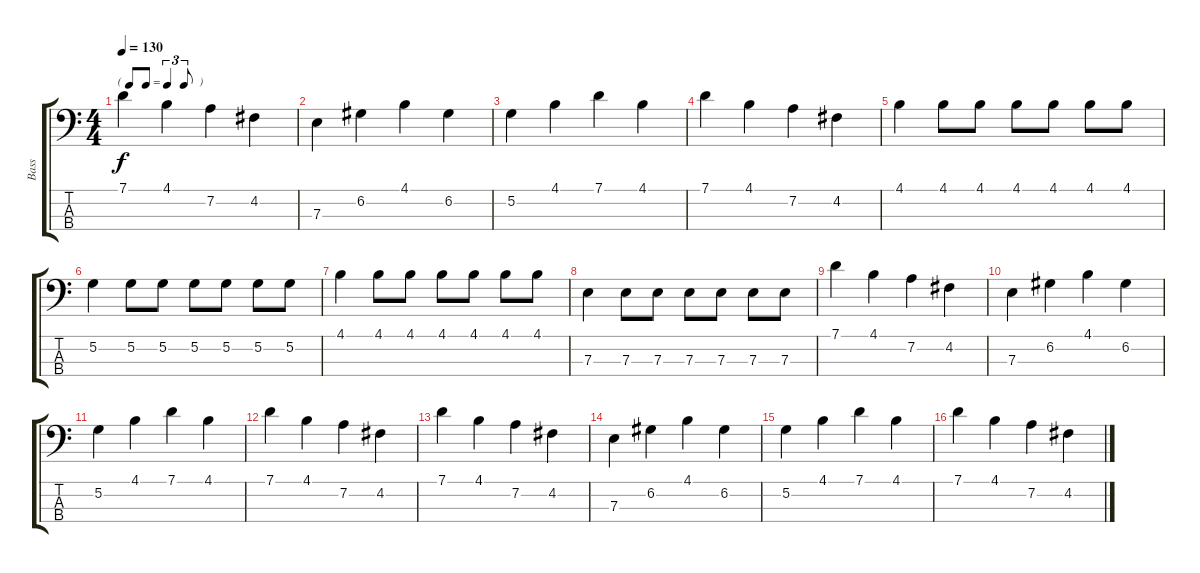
\track ("Bass" "Bass") {instrument electricbassfinger}
\staff {score tabs}
\tuning (G2 D2 A1 E1) {hide}
\ts (4 4)
\tf triplet8th
\tempo 130
\clef f4
\ks c
7.1.4{dy f} 4.1.4 7.2.4 4.2.4 |
7.3.4 6.2.4 4.1.4 6.2.4 |
5.2.4 4.1.4 7.1.4 4.1.4 |
7.1.4 4.1.4 7.2.4 4.2.4 |
4.1.4 4.1.8 4.1.8 4.1.8 4.1.8 4.1.8 4.1.8 |
5.2.4 5.2.8 5.2.8 5.2.8 5.2.8 5.2.8 5.2.8 |
4.1.4 4.1.8 4.1.8 4.1.8 4.1.8 4.1.8 4.1.8 |
7.3.4 7.3.8 7.3.8 7.3.8 7.3.8 7.3.8 7.3.8 |
7.1.4 4.1.4 7.2.4 4.2.4 |
7.3.4 6.2.4 4.1.4 6.2.4 |
5.2.4 4.1.4 7.1.4 4.1.4 |
7.1.4 4.1.4 7.2.4 4.2.4 |
7.1.4 4.1.4 7.2.4 4.2.4 |
7.3.4 6.2.4 4.1.4 6.2.4 |
5.2.4 4.1.4 7.1.4 4.1.4 |
7.1.4 4.1.4 7.2.4 4.2.4
